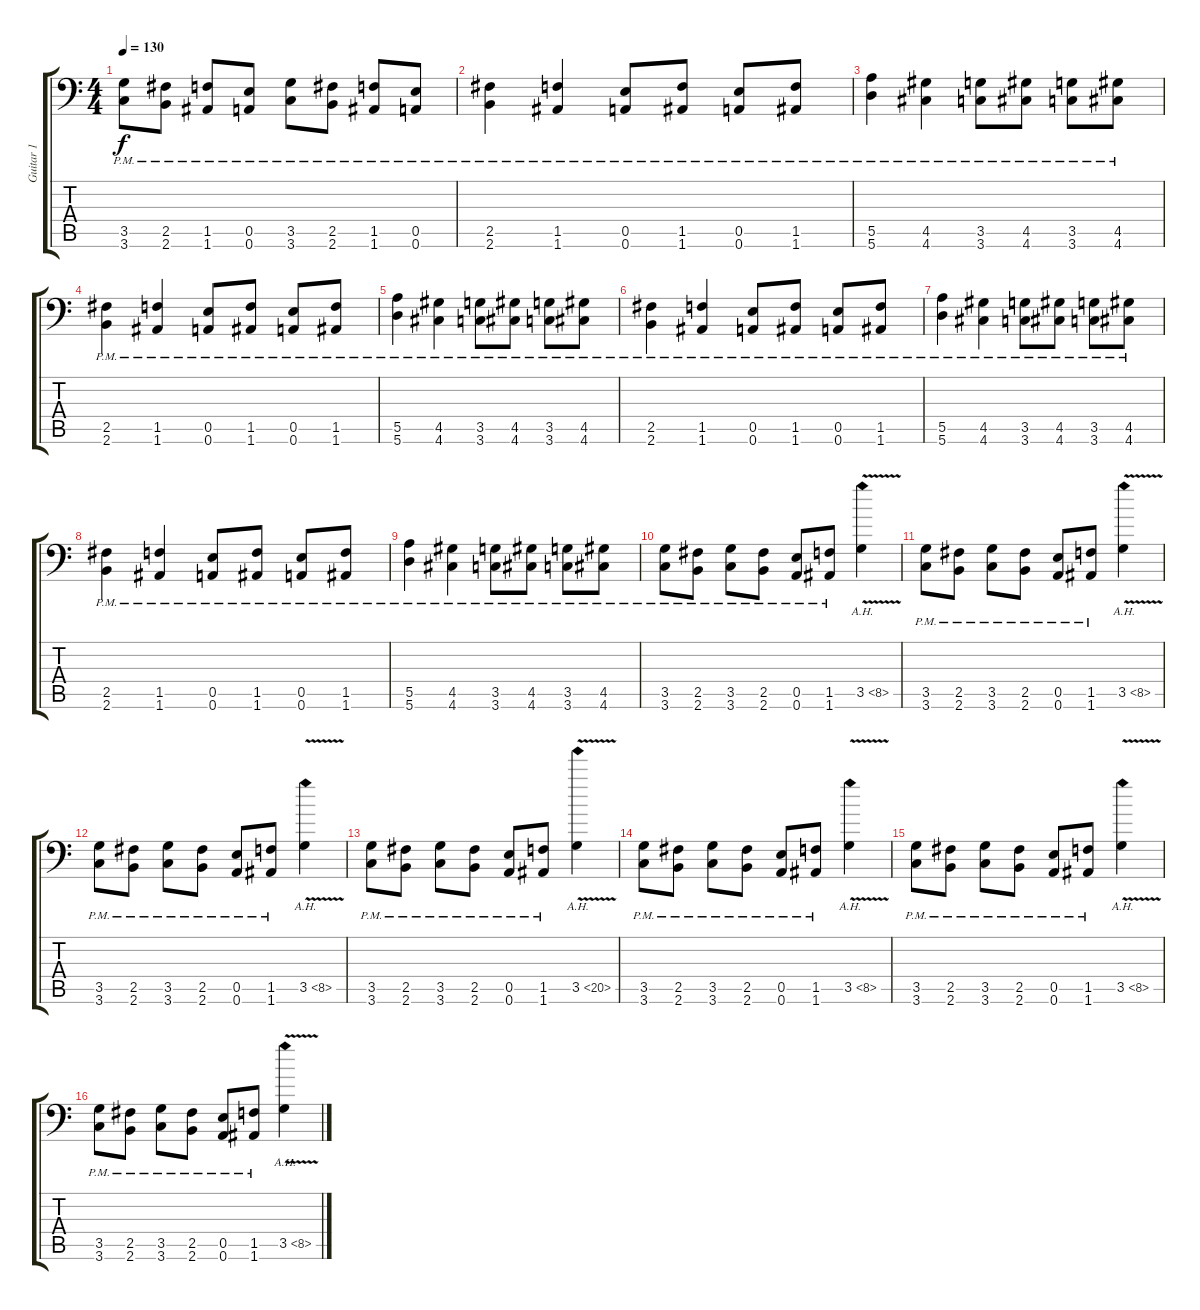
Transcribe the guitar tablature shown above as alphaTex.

\track ("Guitar 1" "Guitar 1") {instrument distortionguitar}
\staff {score tabs}
\tuning (B3 Gb3 D3 A2 E2 A1) {hide}
\ts (4 4)
\tempo 130
\clef f4
\ks c
(3.5{pm} 3.6{pm}).8{dy f} (2.5{pm} 2.6{pm}).8 (1.5{pm} 1.6{pm}).8 (0.5{pm} 0.6{pm}).8 (3.5{pm} 3.6{pm}).8 (2.5{pm} 2.6{pm}).8 (1.5{pm} 1.6{pm}).8 (0.5{pm} 0.6{pm}).8 |
(2.5{pm} 2.6{pm}).4 (1.5{pm} 1.6{pm}).4 (0.5{pm} 0.6{pm}).8 (1.5{pm} 1.6{pm}).8 (0.5{pm} 0.6{pm}).8 (1.5{pm} 1.6{pm}).8 |
(5.5{pm} 5.6{pm}).4 (4.5{pm} 4.6{pm}).4 (3.5{pm} 3.6{pm}).8 (4.5{pm} 4.6{pm}).8 (3.5{pm} 3.6{pm}).8 (4.5{pm} 4.6{pm}).8 |
(2.5{pm} 2.6{pm}).4 (1.5{pm} 1.6{pm}).4 (0.5{pm} 0.6{pm}).8 (1.5{pm} 1.6{pm}).8 (0.5{pm} 0.6{pm}).8 (1.5{pm} 1.6{pm}).8 |
(5.5{pm} 5.6{pm}).4 (4.5{pm} 4.6{pm}).4 (3.5{pm} 3.6{pm}).8 (4.5{pm} 4.6{pm}).8 (3.5{pm} 3.6{pm}).8 (4.5{pm} 4.6{pm}).8 |
(2.5{pm} 2.6{pm}).4 (1.5{pm} 1.6{pm}).4 (0.5{pm} 0.6{pm}).8 (1.5{pm} 1.6{pm}).8 (0.5{pm} 0.6{pm}).8 (1.5{pm} 1.6{pm}).8 |
(5.5{pm} 5.6{pm}).4 (4.5{pm} 4.6{pm}).4 (3.5{pm} 3.6{pm}).8 (4.5{pm} 4.6{pm}).8 (3.5{pm} 3.6{pm}).8 (4.5{pm} 4.6{pm}).8 |
(2.5{pm} 2.6{pm}).4 (1.5{pm} 1.6{pm}).4 (0.5{pm} 0.6{pm}).8 (1.5{pm} 1.6{pm}).8 (0.5{pm} 0.6{pm}).8 (1.5{pm} 1.6{pm}).8 |
(5.5{pm} 5.6{pm}).4 (4.5{pm} 4.6{pm}).4 (3.5{pm} 3.6{pm}).8 (4.5{pm} 4.6{pm}).8 (3.5{pm} 3.6{pm}).8 (4.5{pm} 4.6{pm}).8 |
(3.5{pm} 3.6{pm}).8 (2.5{pm} 2.6{pm}).8 (3.5{pm} 3.6{pm}).8 (2.5{pm} 2.6{pm}).8 (0.5{pm} 0.6{pm}).8 (1.5{pm} 1.6{pm}).8 3.5{ah 5 v}.4 |
(3.5{pm} 3.6{pm}).8 (2.5{pm} 2.6{pm}).8 (3.5{pm} 3.6{pm}).8 (2.5{pm} 2.6{pm}).8 (0.5{pm} 0.6{pm}).8 (1.5{pm} 1.6{pm}).8 3.5{ah 5 v}.4 |
(3.5{pm} 3.6{pm}).8 (2.5{pm} 2.6{pm}).8 (3.5{pm} 3.6{pm}).8 (2.5{pm} 2.6{pm}).8 (0.5{pm} 0.6{pm}).8 (1.5{pm} 1.6{pm}).8 3.5{ah 5 v}.4 |
(3.5{pm} 3.6{pm}).8 (2.5{pm} 2.6{pm}).8 (3.5{pm} 3.6{pm}).8 (2.5{pm} 2.6{pm}).8 (0.5{pm} 0.6{pm}).8 (1.5{pm} 1.6{pm}).8 3.5{ah 17 v}.4 |
(3.5{pm} 3.6{pm}).8 (2.5{pm} 2.6{pm}).8 (3.5{pm} 3.6{pm}).8 (2.5{pm} 2.6{pm}).8 (0.5{pm} 0.6{pm}).8 (1.5{pm} 1.6{pm}).8 3.5{ah 5 v}.4 |
(3.5{pm} 3.6{pm}).8 (2.5{pm} 2.6{pm}).8 (3.5{pm} 3.6{pm}).8 (2.5{pm} 2.6{pm}).8 (0.5{pm} 0.6{pm}).8 (1.5{pm} 1.6{pm}).8 3.5{ah 5 v}.4 |
(3.5{pm} 3.6{pm}).8 (2.5{pm} 2.6{pm}).8 (3.5{pm} 3.6{pm}).8 (2.5{pm} 2.6{pm}).8 (0.5{pm} 0.6{pm}).8 (1.5{pm} 1.6{pm}).8 3.5{ah 5 v}.4
